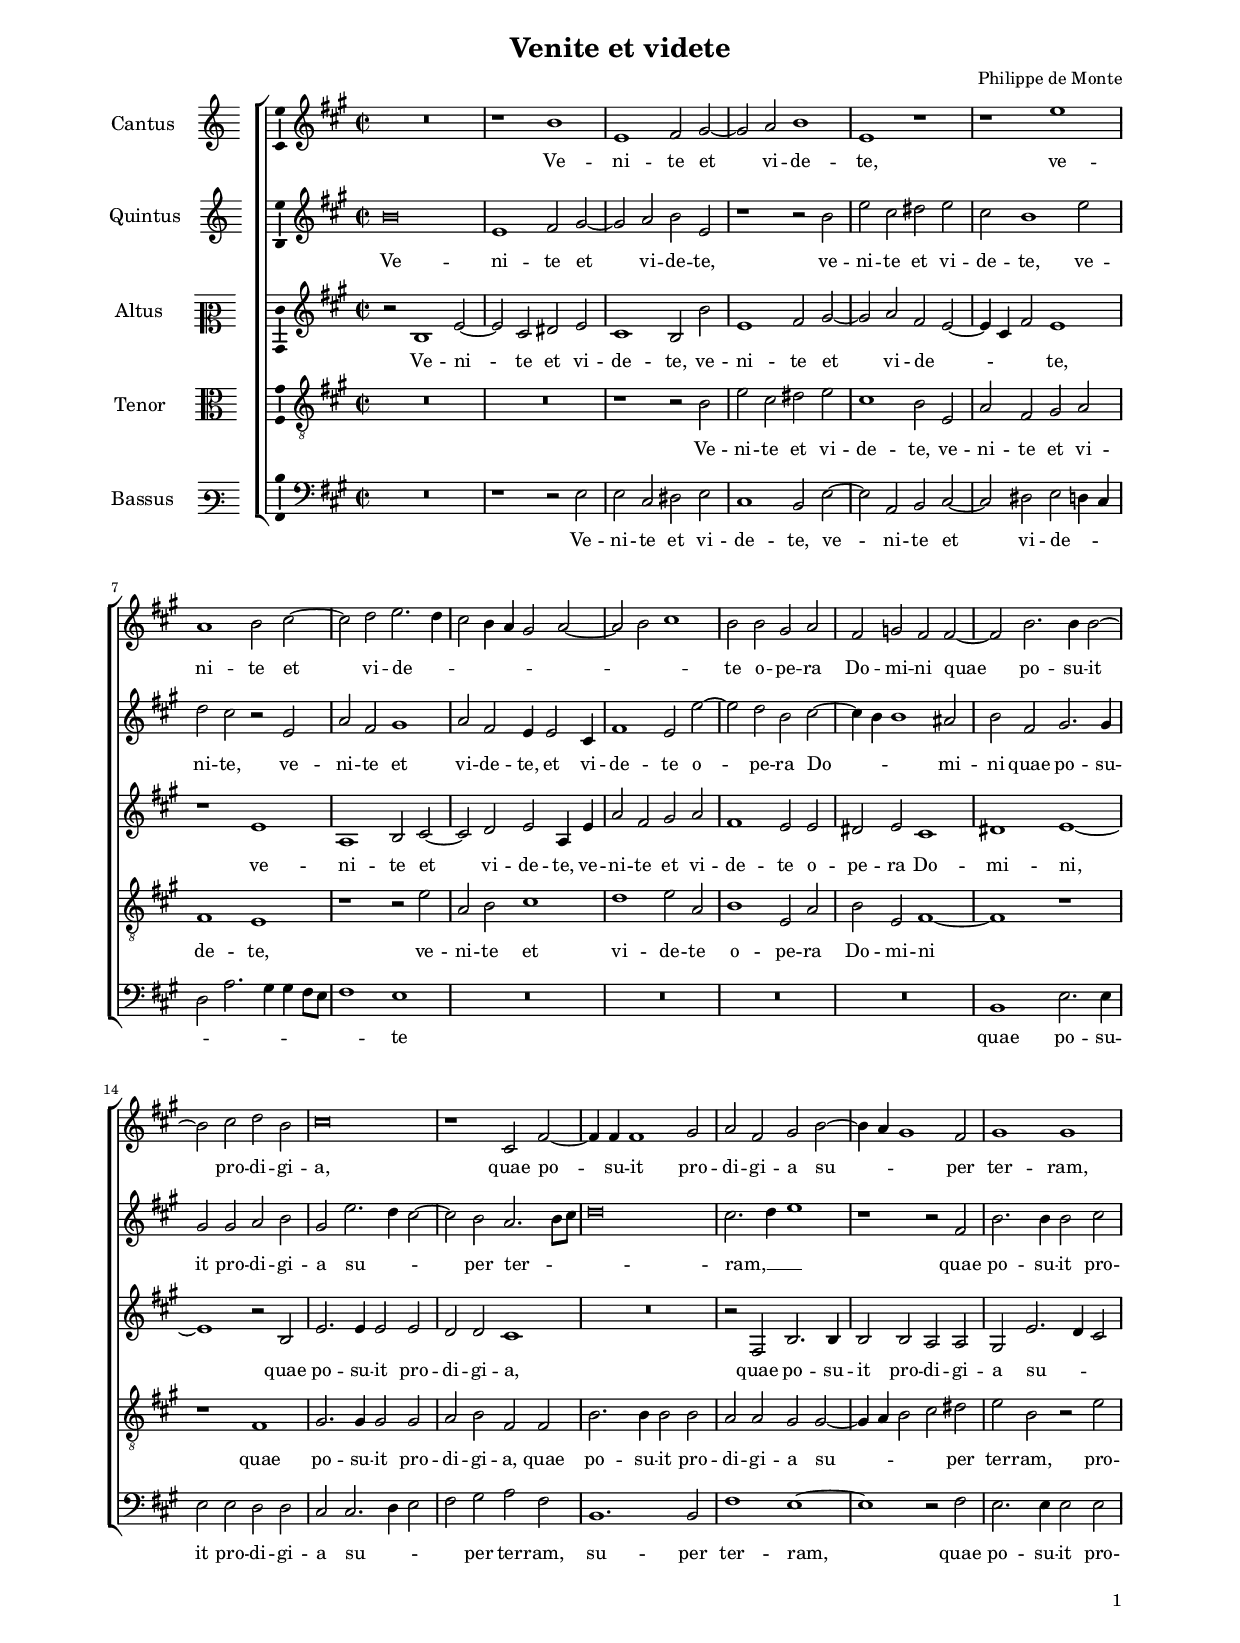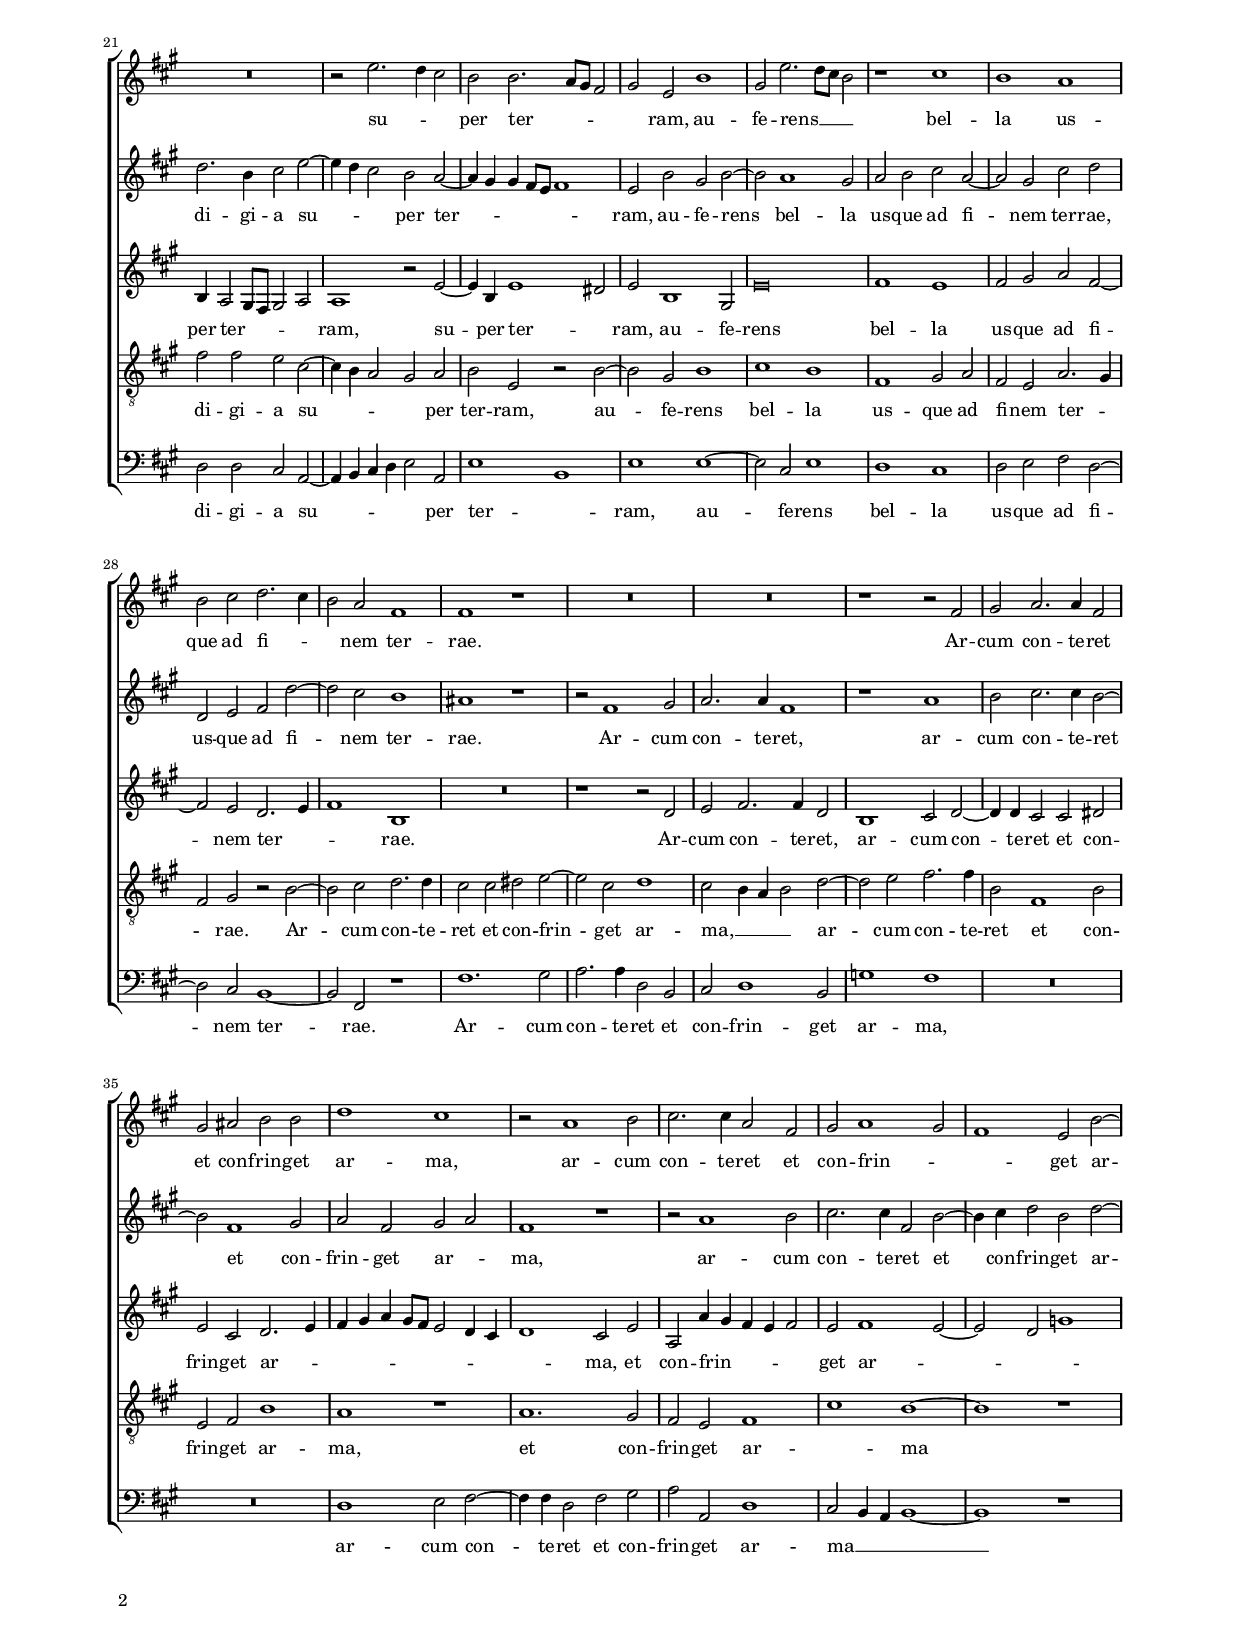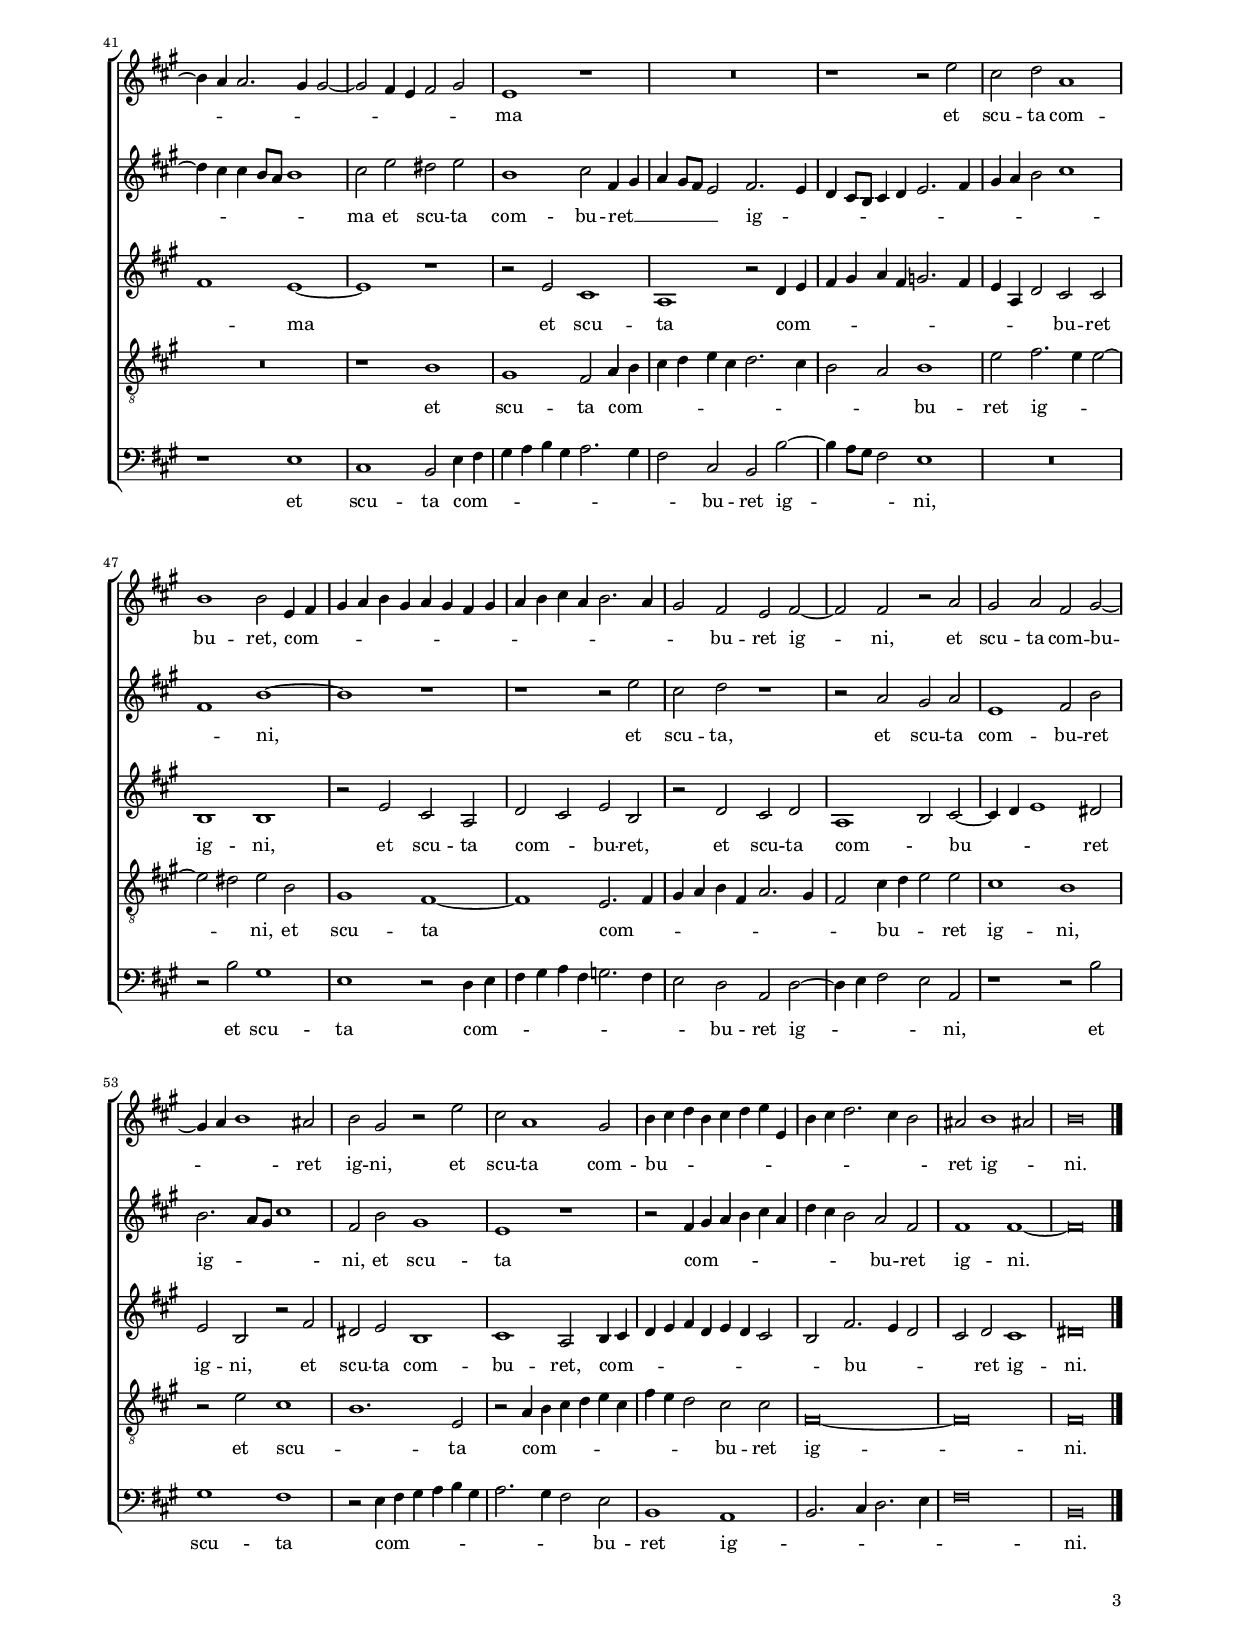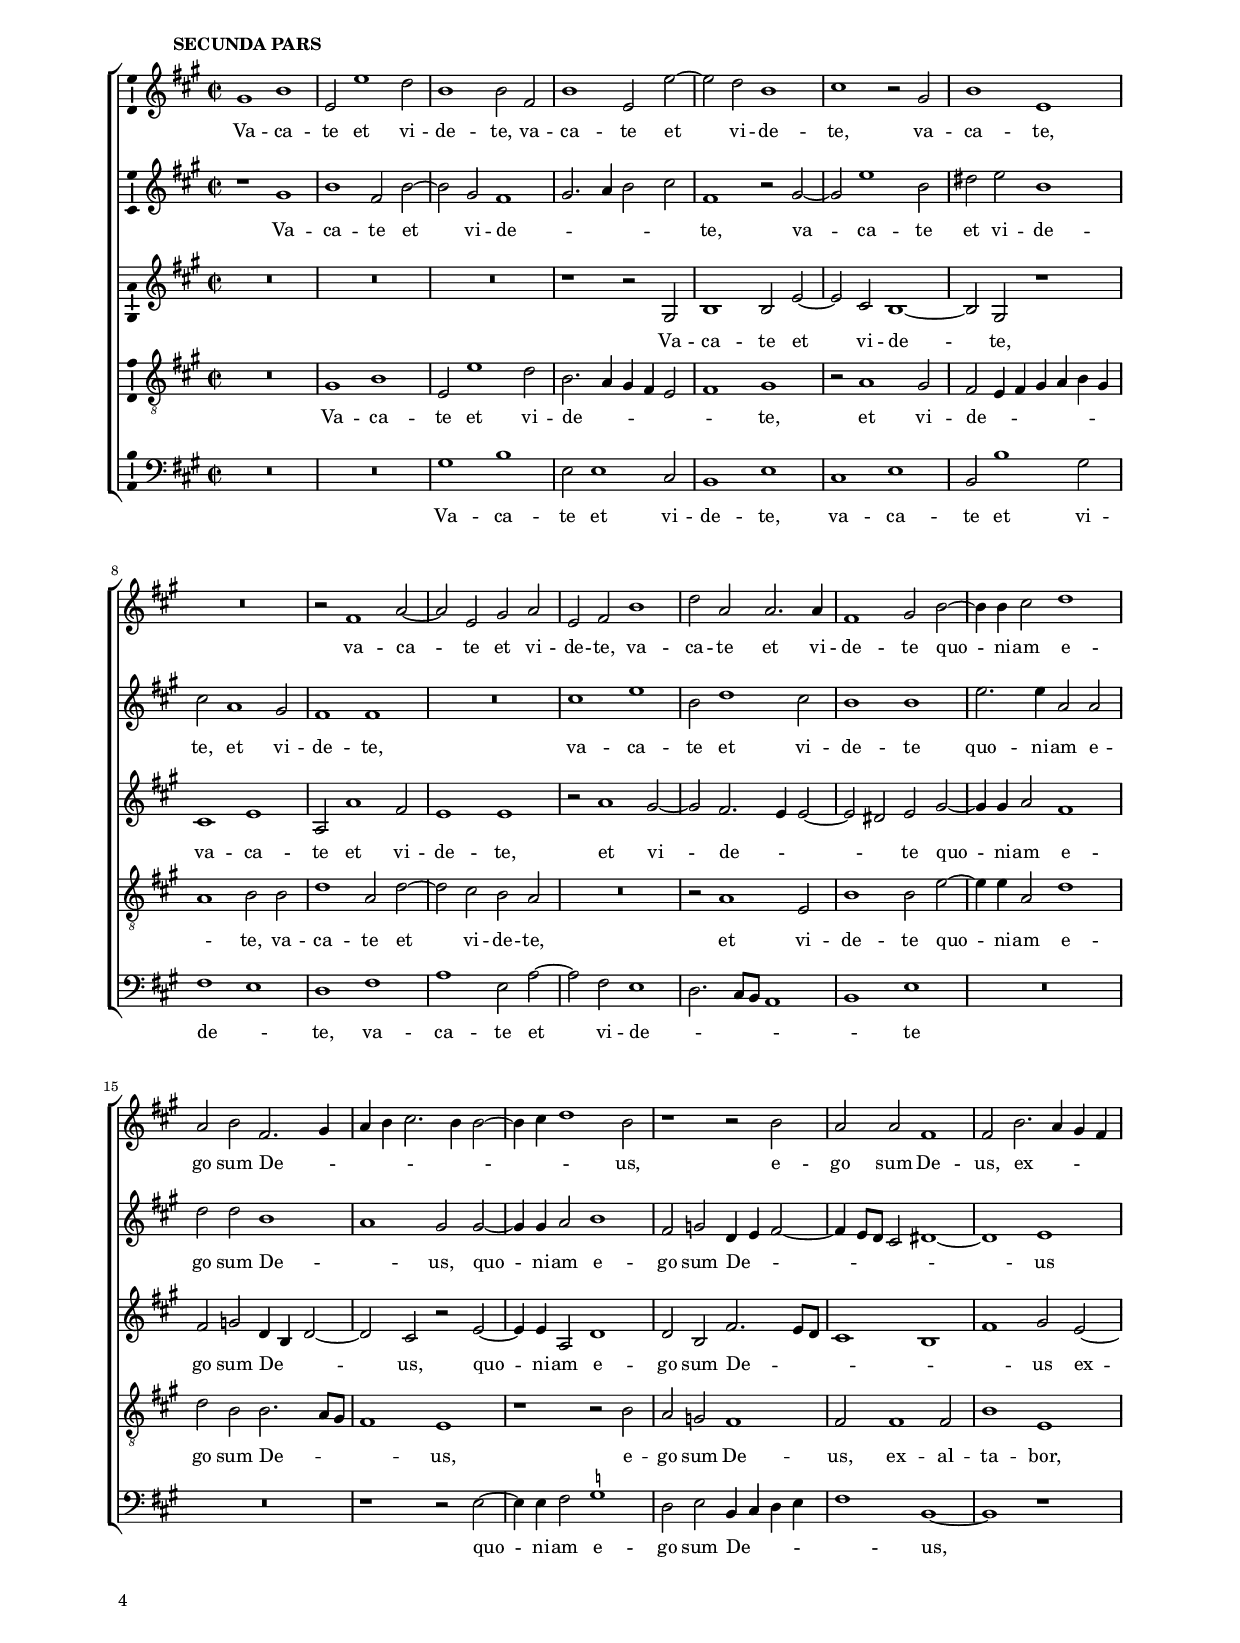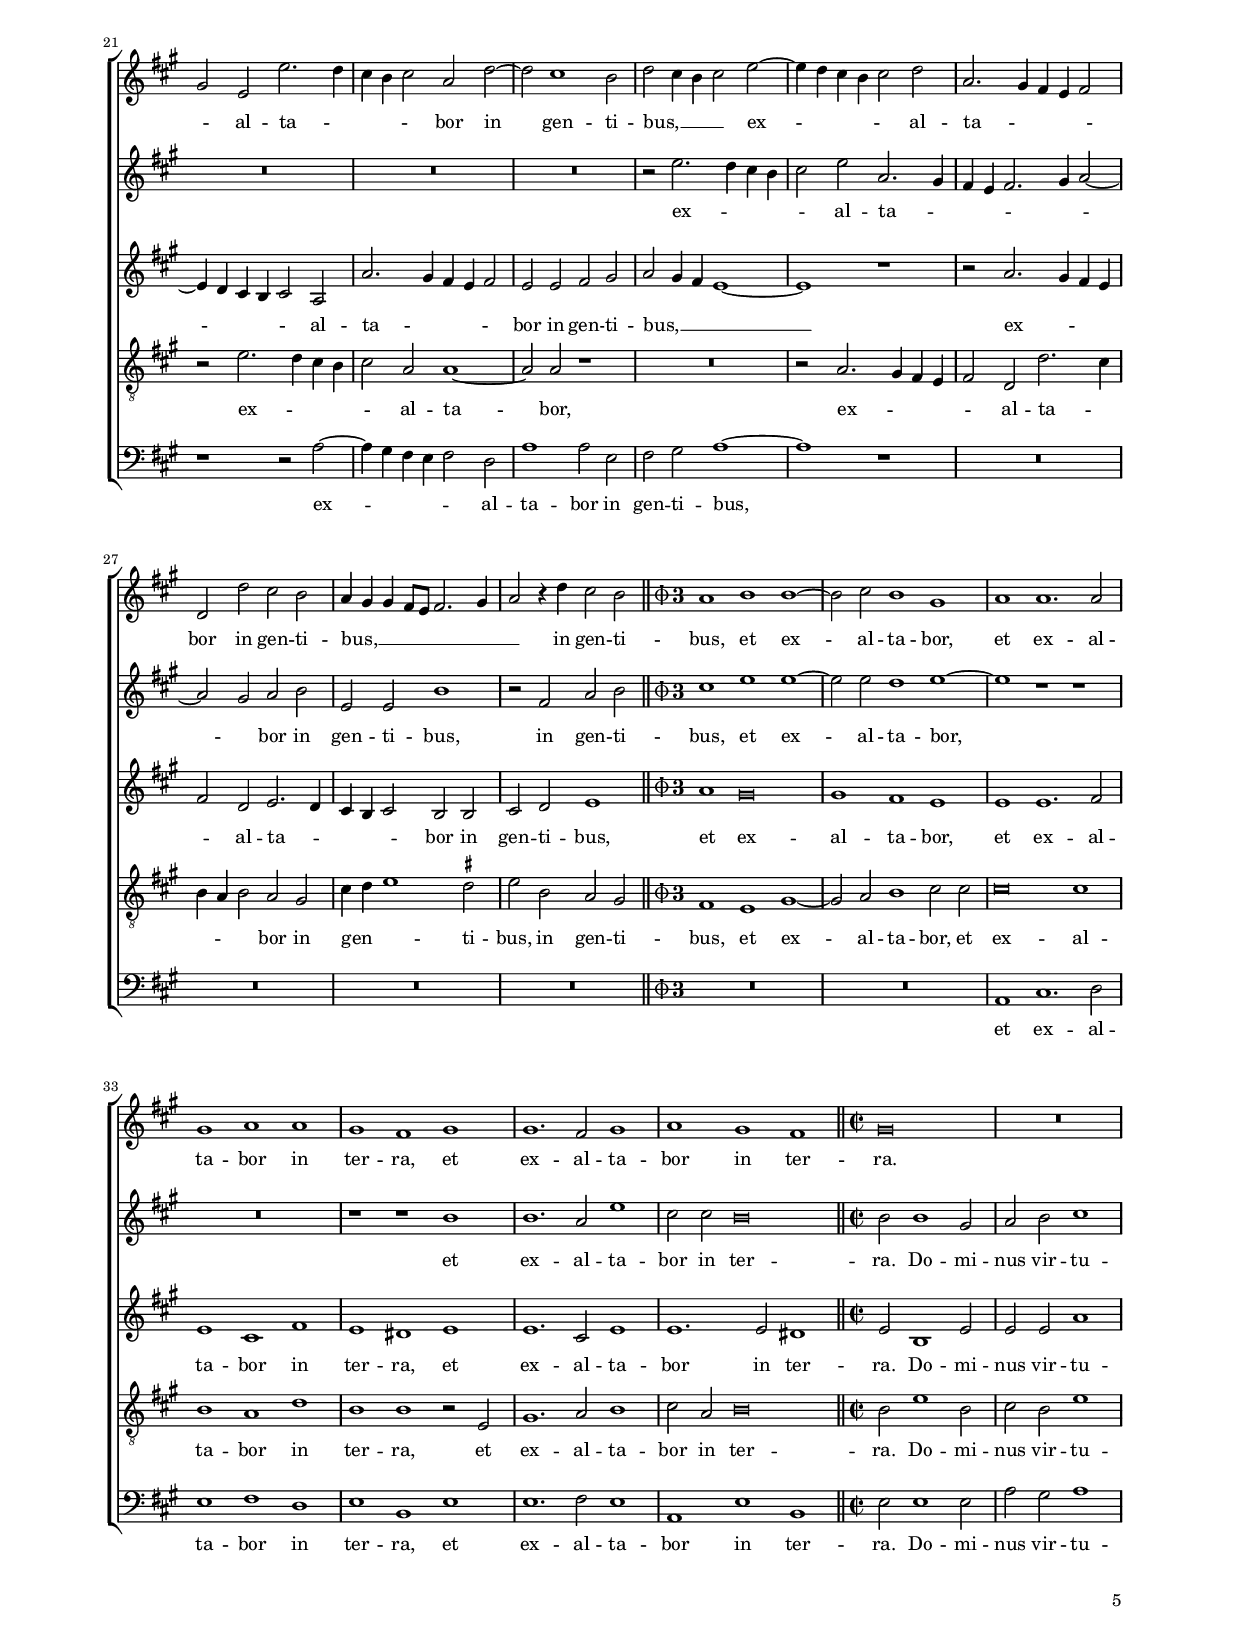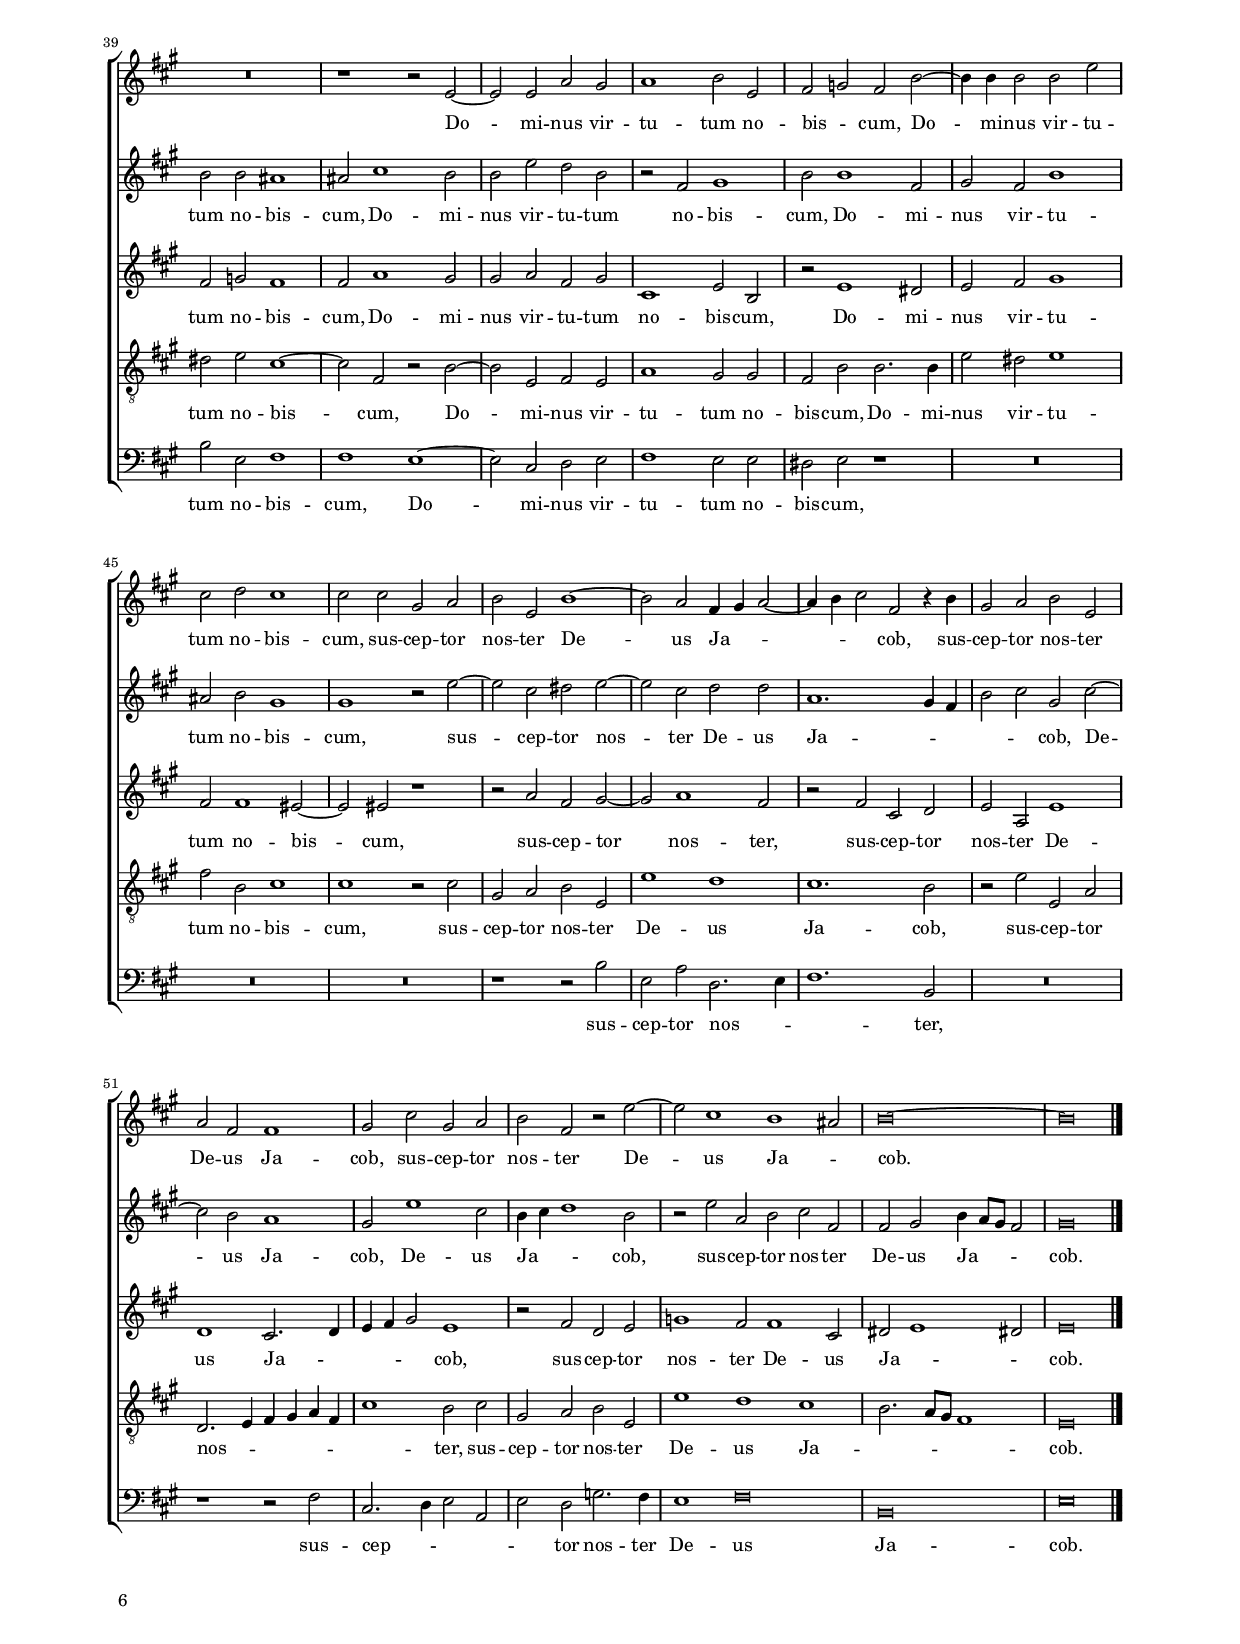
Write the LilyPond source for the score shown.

\header
{
  title="Venite et videte"
  composer="Philippe de Monte"
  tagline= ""
}

\version "2.22.0"
\language deutsch
#(set-global-staff-size 15)
% #(set-default-paper-size "letter")
#(ly:set-option 'point-and-click #f)

	
	ficta = { \once \set suggestAccidentals = ##t }
	
	forget = #(define-music-function (music) (ly:music?) #{
		\accidentalStyle forget
		$music
		\accidentalStyle default
		#})
	

\paper
	{
	top-margin = 1.8 \cm
	bottom-margin = 1.2 \cm
	left-margin = 2 \cm
	right-margin = 2 \cm
	ragged-bottom = ##f
	ragged-last-bottom = ##f
	print-page-number = ##f
	score-system-spacing = #'((basic-distance . 16) (minimum-distance . 14) (padding . 5) (strechability . 150))
	system-system-spacing = #'((basic-distance . 16) (minimum-distance . 14) (padding . 5) (strechability . 150))
        oddFooterMarkup=\markup   \fill-line { "" \fromproperty #'page:page-number-string }
        evenFooterMarkup=\markup  \fill-line { \fromproperty #'page:page-number-string "" }
        last-bottom-spacing = #'((basic-distance . 12) (minimum-distance . 7) (padding . 4))
	systems-per-page = 3
	page-count = 6
%	min-systems-per-page = 3
	}

global = {
    % \set Staff.autoBeaming = ##f
	\key c \major
	\time 2/2 \set Score.measureLength = #(ly:make-moment 2/1)
        \set Score.tempoHideNote = ##t
        \tempo 2 = 90
        \skip 1*2*59 \bar "|." \pageBreak
	}
	

incipitcantus = \markup { \score {
	{
	\set Staff.instrumentName = \markup { \fontsize #1 "Cantus" }
	\key c \major
	\clef violin
	s4 \bar ""
	}
	\layout  {
	raggedright = ##t
	indent = 1.8 \cm
	line-width = 2.5 \cm
	\context { \Staff \remove Time_signature_engraver }
	\override Staff.Clef.Y-extent = #'(0 . 0)
	}} \hspace #1 }
      

incipitquintus = \markup { \score {
	{
	\set Staff.instrumentName = \markup { \fontsize #1 "Quintus" }
	\key c \major
	\clef violin
	s4 \bar ""
	}
	\layout  {
	raggedright = ##t
	indent = 1.8 \cm
	line-width = 2.5 \cm
	\context { \Staff \remove Time_signature_engraver }
	\override Staff.Clef.Y-extent = #'(0 . 0)
	}} \hspace #1 }
           
      
incipitaltus = \markup { \score {
	{
	\set Staff.instrumentName = \markup { \fontsize #1 "Altus" }
	\key c \major
	\clef mezzosoprano
	s4 \bar ""
	}
	\layout  {
	raggedright = ##t
	indent = 1.8 \cm
	line-width = 2.5 \cm
	\context { \Staff \remove Time_signature_engraver }
	\override Staff.Clef.Y-extent = #'(0 . 0)
	}} \hspace #1 }


incipittenor = \markup { \score {
	{
	\set Staff.instrumentName = \markup { \fontsize #1 "Tenor" }
	\key c \major
	\clef alto
	s4 \bar ""
	}
	\layout  {
	raggedright = ##t
	indent = 1.8 \cm
	line-width = 2.5 \cm
	\context { \Staff \remove Time_signature_engraver }
	\override Staff.Clef.Y-extent = #'(0 . 0)
	}} \hspace #1 }
      
      
incipitbassus = \markup { \score {
	{
	\set Staff.instrumentName = \markup { \fontsize #1 "Bassus" }
	\key c \major
	\clef varbaritone
	s4 \bar ""
	}
	\layout  {
	raggedright = ##t
	indent = 1.8 \cm
	line-width = 2.5 \cm
	\context { \Staff \remove Time_signature_engraver }
	\override Staff.Clef.Y-extent = #'(0 . 0)
	}} \hspace #1 }


cantus =  \relative c''
	{
	R\breve
	r1 d
	g,1 a2 h~
	h2 c d1
%5
	g,1 r |
	r1 g' \break \noPageBreak
	c,1 d2 e~
	e2 f g2. f4
	e2 d4 c h2 c~
%10
	c2 d e1 |
	d2 d h c
	a2 b a2 a~
	a2 d2. d4 d2~ \break \noPageBreak
	d2 e f d
%15
	e\breve |
	r1 e,2 a~
	a4 a a1 h2
	c2 a h d~
	d4 c h1 a2
%20
	h1 h | \pageBreak
	R\breve
	r2 g'2. f4 e2
	d2 d2. c8 h a2
	h2 g d'1
%25
	h2 g'2. f8 e d2 |
	r1 e
	d1 c \break \noPageBreak
	d2 e f2. e4
	d2 c a1
%30
	a1 r |
	R\breve
	R\breve
	r1 r2 a
	h2 c2. c4 a2 \break \noPageBreak
%35
	h2 cis d d |
	f1 e
	r2 c1 d2
	e2. e4 c2 a
	h2 c1 h2
%40
	a1 g2 d'~ | \pageBreak
	d4 c c2. h4 h2~
	h2 a4 g a2 h
	g1 r
	R\breve
%45
	r1 r2 g' |
	e2 f c1 \break \noPageBreak
	d1 d2 g,4 a
	h4 c d h c h a h
	c4 d e c d2. c4
%50
	h2 a g a~ |
	a2 a r c
	h2 c a h~ \break \noPageBreak
	h4 c d1 cis2
	d2 h r g'
%55
	e2 c1 h2 |
	d4 e f d e f g g,
	d'4 e f2. e4 d2
	cis2 d1 cis!2
	d\breve | \pageBreak
	}


quintus =  \relative c''
    {
	d\breve
    g,1 a2 h~	
	h2 c d g,
	r1 r2 d'
%5
	g2 e fis g |
	e2 d1 g2
	f2 e r g,
	c2 a h1
	c2 a g4 g2 e4
%10
	a1 g2 g'~ |
	g2 f d e~
	e4 d d1 cis2
	d2 a h2. h4
	h2 h c d
%15
	h2 g'2. f4 e2~ |
	e2 d c2. d8 e
	f\breve
	e2. f4 g1
	r1 r2 a,
%20
	d2. d4 d2 e |
	f2. d4 e2 g~
	g4 f e2 d c~
	c4 h h a8 g a1
	g2 d' h d~
%25
	d2 c1 h2 |
	c2 d e c~
	c2 h e f
	f,2 g a f'~
	f2 e d1
%30
    cis1 r |
	r2 a1 h2	
	c2. c4 a1
	r1 c
	d2 e2. e4 d2~
%35
	d2 a1 h2 |
	c2 a h c
	a1 r
	r2 c1 d2
	e2. e4 a,2 d~
%40
	d4 e f2 d f~ |
	f4 e e d8 c d1
	e2 g fis2 g
	d1 e2 a,4 h
	c4 h8 a g2 a2. g4
%45
	f4 e8 d e4 f g2. a4 |
	h4 c d2 e1
	a,1 d~
	d1 r
	r1 r2 g
%50
	e2 f r1 |
	r2 c h c
	g1 a2 d
	d2. c8 h e1
	a,2 d h1
%55
	g1 r |
	r2 a4 h c d e c
	f4 e d2 c a
	a1 a~
	a\breve |
	}


altus =  \relative c'
	{
	r2 d1 g2~
	g2 e fis g
	e1 d2 d'
	g,1 a2 h~
%5
	h2 c a g~ |
	g4 e a2 g1
	r1 g
	c,1 d2 e~
	e2 f g c,4 g'
%10
	c2 a h c |
	a1 g2 g
	fis2 g e1
	fis1 g~
	g1 r2 d
%15
	g2. g4 g2 g |
	f2 f e1
	R\breve
	r2 a, d2. d4
	d2 d c c
%20
	h2 g'2. f4 e2 |
	d4 c2 h8 a h2 c
	c1 r2 g'~
	g4 d g1 fis2
	g2 d1 h2
%25
	g'\breve |
	a1 g
	a2 h c a~
	a2 g f2. g4
	a1 d,
%30
	R\breve |
	r1 r2 f
	g2 a2. a4 f2
	d1 e2 f~
	f4 f e2 e fis
%35
	g2 e f2. g4 |
	a4 h c h8 a g2 f4 e
	f1 e2 g
	c,2 c'4 h a g a2
	g2 a1 g2~
%40
	g2 f b1 |
	a1 g~
	g1 r
	r2 g e1
	c1 r2 f4 g
%45
	a4 h c a b2. a4 |
	g4 c, f2 e e
	d1 d
	r2 g e c
	f2 e g d
%50
	r2 f e f |
	c1 d2 e~
	e4 f g1 fis2
	g2 d r a'
	fis2 g d1
%55
	e1 c2 d4 e |
	f4 g a f g f e2
	d2 a'2. g4 f2
	e2 f e1
	fis\breve |
	}


tenor  =  \relative c'
	{
	R\breve
	R\breve
	r1 r2 d
	g2 e fis g
%5
	e1 d2 g, |
	c2 a h c
	a1 g
	r1 r2 g'
	c,2 d e1
%10
	f1 g2 c, |
	d1 g,2 c
	d2 g, a1~
	a1 r
	r1 a
%15
	h2. h4 h2 h |
	c2 d a a
	d2. d4 d2 d
	c2 c h h~
	h4 c d2 e fis
%20
	g2 d r g |
	a2 a g e~
	e4 d c2 h c
	d2 g, r d'~
	d2 h d1
%25
	e1 d |
	a1 h2 c
	a2 g c2. h4
	a2 h r d~
	d2 e f2. f4
%30
	e2 e fis g~ |
	g2 e f1
	e2 d4 c d2 f~
	f2 g a2. a4
	d,2 a1 d2
%35
	g,2 a d1 |
	c1 r
	c1. h2
	a2 g a1
	e'1 d~
%40
	d1 r |
	R\breve
	r1 d
	h1 a2 c4 d
	e4 f g e f2. e4
%45
	d2 c d1 |
	g2 a2. g4 g2~
	g2 fis g d
	h1 a~
	a1 g2. a4
%50
	h4 c d a c2. h4 |
	a2 e'4 f g2 g
	e1 d
	r2 g e1
	d1. g,2
%55
	r2 c4 d e f g e |
	a4 g f2 e2 e
	a,\breve~
	a\breve
	a\breve |
	}


bassus  =  \relative c
	{
	R\breve
	r1 r2 g'
	g2 e fis g
	e1 d2 g~
%5
	g2 c, d e~ |
	e2 fis g f4 e
	f2 c'2. h4 h a8 g
	a1 g
	R\breve
%10
	R\breve |
	R\breve
	R\breve
	d1 g2. g4
	g2 g f f
%15
	e2 e2. f4 g2 |
	a2 h c a
	d,1. d2
	a'1 g~
	g1 r2 a
%20
	g2. g4 g2 g |
	f2 f e c~
	c4 d e f g2 c,
	g'1 d
	g1 g~
%25
	g2 e g1 |
	f1 e
	f2 g a f~
	f2 e d1~
	d2 a r1
%30
	a'1. h2 |
	c2. c4 f,2 d
	e2 f1 d2
	b'1 a
	R\breve
%35
	R\breve |
	f1 g2 a~
	a4 a f2 a h
	c2 c, f1
	e2 d4 c d1~
%40
	d1 r |
	r1 g
	e1 d2 g4 a
	h4 c d h c2. h4
	a2 e d d'~
%45
	d4 c8 h a2 g1 |
	R\breve
	r2 d' h1
	g1 r2 f4 g
	a4 h c a b2. a4
%50
	g2 f c f~ |
	f4 g a2 g c,
	r1 r2 d'
	h1 a
	r2 g4 a h c d h
%55
	c2. h4 a2 g |
	d1 c
	d2. e4 f2. g4
	a\breve
	d,\breve |
	}


lyricscantus = \lyricmode {
	Ve -- ni -- te et vi -- de -- te,
    ve -- ni -- te et vi -- de -- _ _ _ _ _ _ _ _ te
    o -- pe -- ra Do -- mi -- ni
    quae po -- su -- it pro -- di -- gi -- a,
    quae po -- su -- it pro -- di -- gi -- a su -- _ _ per ter -- ram,
    su -- _ _ per ter -- _ _ _ _ ram,
    au -- fe -- rens __ _ _ _ bel -- la 
    us -- que ad fi -- _ _ nem ter -- rae.
    Ar -- cum con -- te -- ret
    et con -- frin -- get ar -- ma,
    ar -- cum con -- te -- ret
    et con -- frin -- _ _ get ar -- _ _ _ _ _ _ _ _ ma
    et scu -- ta com -- bu -- ret,
    com -- _ _ _ _ _ _ _ _ _ _ _ _ _ _ _ _ bu -- ret ig -- ni,
    et scu -- ta com -- bu -- _ _ ret ig -- ni,
    et scu -- ta com -- bu -- _ _ _ _ _ _ _ _ _ _ _ _ ret ig -- _ ni.
	}


lyricsquintus = \lyricmode {
	Ve -- ni -- te et vi -- de -- te,
    ve -- ni -- te et vi -- de -- te,
    ve -- ni -- te,
    ve -- ni -- te et vi -- de -- te,
    et vi -- de -- te
    o -- pe -- ra Do -- _ _ mi -- ni
    quae po -- su -- it pro -- di -- gi -- a su -- _ _ per ter -- _ _ _ ram, __ _ _
    quae po -- su -- it pro -- di -- gi -- a su -- _ _ per ter -- _ _ _ _ _ ram,
    au -- fe -- rens bel -- la 
    us -- que ad fi -- nem ter -- rae,
    us -- que ad fi -- nem ter -- rae.
    Ar -- cum con -- te -- ret,
    ar -- cum con -- te -- ret
    et con -- frin -- get ar -- _ ma,
    ar -- cum con -- te -- ret
    et con -- frin -- get ar -- _ _ _ _ _ ma
    et scu -- ta com -- bu -- ret __ _ _ _ _ _ ig -- _ _ _ _ _ _ _ _ _ _ _ _ _ ni,
    et scu -- ta,
    et scu -- ta com -- bu -- ret ig -- _ _ _ ni,
    et scu -- ta com -- _ _ _ _ _ _ _ _ bu -- ret ig -- ni.
	}


lyricsaltus = \lyricmode {
	Ve -- ni -- te et vi -- de -- te,
    ve -- ni -- te et vi -- de -- _ _ _ te,
    ve -- ni -- te et vi -- de -- te,
    ve -- ni -- te et vi -- de -- te
    o -- pe -- ra Do -- mi -- ni,
    quae po -- su -- it pro -- di -- gi -- a,
    quae po -- su -- it pro -- di -- gi -- a su -- _ _ per ter -- _ _ _ _ ram,
    su -- per ter -- _ ram,
    au -- fe -- rens bel -- la 
    us -- que ad fi -- nem ter -- _ _ rae.
    Ar -- cum con -- te -- ret,
    ar -- cum con -- te -- ret
    et con -- frin -- get ar -- _ _ _ _ _ _ _ _ _ _ ma,
    et con -- frin -- _ _ _ _ get ar -- _ _ _ _ ma
    et scu -- ta com -- _ _ _ _ _ _ _ _ _ _ bu -- ret ig -- ni,
    et scu -- ta com -- _ bu -- ret,
    et scu -- ta com -- _ bu -- _ _ ret ig -- ni,
    et scu -- ta com -- bu -- ret,
    com -- _ _ _ _ _ _ _ _ _ bu -- _ _ _ ret ig -- ni.
	}


lyricstenor = \lyricmode {
	Ve -- ni -- te et vi -- de -- te,
    ve -- ni -- te et vi -- de -- te,
    ve -- ni -- te et vi -- de -- te
    o -- pe -- ra Do -- mi -- ni
    quae po -- su -- it pro -- di -- gi -- a,
    quae po -- su -- it pro -- di -- gi -- a su -- _ _ _ per ter -- ram,
    pro -- di -- gi -- a su -- _ _ _ per ter -- ram,
    au -- fe -- rens bel -- la 
    us -- que ad fi -- nem ter -- _ _ rae.
    Ar -- cum con -- te -- ret
    et con -- frin -- get ar -- ma, __ _ _ _
    ar -- cum con -- te -- ret
    et con -- frin -- get ar -- ma,
    et con -- frin -- get ar -- _ ma
    et scu -- ta com -- _ _ _ _ _ _ _ _ _ bu -- ret ig -- _ _ _ ni,
    et scu -- ta com -- _ _ _ _ _ _ _ _ bu -- _ _ ret ig -- ni,
    et scu -- _ ta com -- _ _ _ _ _ _ _ _ bu -- ret ig -- ni.
	}


lyricsbassus = \lyricmode {
	Ve -- ni -- te et vi -- de -- te,
    ve -- ni -- te et vi -- de -- _ _ _ _ _ _ _ _ _ te
    quae po -- su -- it pro -- di -- gi -- a su -- _ _ _ per ter -- ram,
    su -- per ter -- ram,
    quae po -- su -- it pro -- di -- gi -- a su -- _ _ _ _ per ter -- _ ram,
    au -- fe -- rens bel -- la 
    us -- que ad fi -- nem ter -- rae.
    Ar -- cum con -- te -- ret
    et con -- frin -- get ar -- ma,
    ar -- cum con -- te -- ret
    et con -- frin -- get ar -- ma __ _ _ _
    et scu -- ta com -- _ _ _ _ _ _ _ _ bu -- ret ig -- _ _ _ ni,
    et scu -- ta com -- _ _ _ _ _ _ _ _ bu -- ret ig -- _ _ _ ni,
    et scu -- ta com -- _ _ _ _ _ _ _ _ bu -- ret ig -- _ _ _ _ _ ni.
	}


\score
{  
	\transpose c a, {
	\new ChoirStaff \with { \override StaffGrouper.staff-staff-spacing.basic-distance = #12 }
	<<

	\new Staff << \global
	\new Voice="v1" {
		\set Staff.instrumentName=\incipitcantus
		\set Staff.midiInstrument = "reed organ"
		\clef violin
		\cantus }
	\new Lyrics \lyricsto "v1" {\lyricscantus }
	>>


	\new Staff << \global
	\new Voice="v5" {
		\set Staff.instrumentName=\incipitquintus
		\set Staff.midiInstrument = "reed organ"
		\clef violin
		\quintus}
	\new Lyrics \lyricsto "v5" {\lyricsquintus }
	>>


	\new Staff << \global
	\new Voice="v2" {
		\set Staff.instrumentName=\incipitaltus
		\set Staff.midiInstrument = "reed organ"
                \clef violin % "G_8"
		\altus}
	\new Lyrics \lyricsto "v2" {\lyricsaltus }
	>>


	\new Staff << \global
	\new Voice="v3" {
		\set Staff.instrumentName=\incipittenor
		\set Staff.midiInstrument = "reed organ"
		\clef "G_8"
		\tenor }
	\new Lyrics \lyricsto "v3" {\lyricstenor }
	>>


	\new Staff << \global
	\new Voice="v4" {
		\set Staff.instrumentName=\incipitbassus
		\set Staff.midiInstrument = "reed organ"
		\clef bass
		\bassus }
	\new Lyrics \lyricsto "v4" {\lyricsbassus}
	>>

	>>
	} % transpose

	\layout
	{
	indent = 2.5 \cm
	\context { \Staff \override TimeSignature.break-visibility = #end-of-line-invisible }
	\context { \Lyrics \override VerticalAxisGroup.nonstaff-relatedstaff-spacing.padding = #1.4 }
%	\context { \Lyrics \override LyricText.font-size = #1 }
	\context { \Staff \consists "Ambitus_engraver" }
	\context { \Score \override BarNumber.padding = #2 }
	\context { \Voice \override NoteHead.style = #'baroque }
	}


\midi
	{
	}

}

%%%%%%%%%%%%%%%%%%%%  SECUNDA PARS %%%%%%%%%%%%%%%%%%%%

PhiThree = {
   \once \override Staff.TimeSignature.stencil = #ly:text-interface::print
   \once \override Staff.TimeSignature.text =
   \markup \number { \musicglyph "timesig.mensural34" \vcenter "3" }
   \time 6/2
   }


global = {
	\key c \major
	\time 2/2 \set Score.measureLength = #(ly:make-moment 2/1)
     \set Score.tempoHideNote = ##t
     \tempo 2 = 90
     \skip 1*2*29 \bar "||"
     \PhiThree
     \tempo 1 = 135
     \skip 1*3*7 \bar "||"
     \time 2/2 \set Score.measureLength = #(ly:make-moment 2/1)
     \tempo 2 = 90
     \skip 1*2*17 \set Score.measureLength = #(ly:make-moment 3/1)
     \skip 1*3
     \set Score.measureLength = #(ly:make-moment 2/1)
     \skip 1*2*2 \bar "|."
	}


cantus =  \relative c''
	{
    h1 d 
	g,2 g'1 f2
	d1 d2 a
	d1 g,2 g'~
%5
	g2 f d1 |
	e1 r2 h
	d1 g,
	R\breve
	r2 a1 c2~
%10
	c2 g h c |
	g2 a d1
	f2 c c2. c4
	a1 h2 d~
	d4 d e2 f1
%15
	c2 d a2. h4 |
	c4 d e2. d4 d2~
	d4 e f1 d2
	r1 r2 d
	c2 c a1
%20
	a2 d2. c4 h a |
	h2 g g'2. f4
	e4 d e2 c f~
	f2 e1 d2
	f2 e4 d e2 g~
%25
	g4 f e d e2 f |
	c2. h4 a g a2
	f2 f' e d
	c4 h h a8 g a2. h4
	c2 r4 f e2 d
%30
% Triple time
    c1 d d~
	d2 e d1 h
	c1 c1. c2
	h1 c c
	h1 a h
%35
	h1. a2 h1 |
	c1 h a
% End of triple time
	h\breve
	R\breve
	R\breve
%40
	r1 r2 g~ |
	g2 g c h
	c1 d2 g,
	a2 b a d~
	d4 d d2 d g
%45
	e2 f2 e1 |
	e2 e h c
	d2 g,2 d'1~
	d2 c a4 h c2~
	c4 d e2 a, r4 d
%50
	h2 c d g, |
	c2 a a1
	h2 e h c
	d2 a r g'~
	g2 e1 d1 cis2
%55
    d\breve~
    d\breve |
	}


quintus =  \relative c''
    {
	r1 h
	d1 a2 d~
	d2 h a1
	h2. c4 d2 e
%5
	a,1 r2 h~ |
	h2 g'1 d2
	fis2 g d1
	e2 c1 h2
	a1 a
%10
	R\breve |
	e'1 g
	d2 f1 e2
	d1 d
	g2. g4 c,2 c
%15
	f2 f d1 |
	c1 h2 h~
	h4 h c2 d1
	a2 b f4 g a2~
	a4 g8 f e2 fis1~
%20
	fis1 g |
	R\breve
	R\breve
	R\breve
	r2 g'2. f4 e d
%25
	e2 g c,2. h4 |
	a4 g a2. h4 c2~
	c2 h c d
	g,2 g d'1
	r2 a c d
%30
% Triple time
	e1 g g~
	g2 g f1 g1~
	g1 r r
	R\breve.
	r1 r d |
%35
    d1. c2 g'1
	e2 e d\breve
% End of triple time
	d2 d1 h2
	c2 d e1
	d2 d cis1 |
%40
    cis2 e1 d2
	d2 g f d
	r2 a h1
	d2 d1 a2
	h2 a d1 |
%45
    cis2 d h1
	h1 r2 g'~
	g2 e fis g~
	g2 e f f
	c1. h4 a |
%50
    d2 e h e~
	e2 d c1
	h2 g'1 e2
	d4 e f1 d2
	r2 g c, d e a,|
%55
    a2 h d4 c8 h a2
	h\breve |
	}


altus =  \relative c'
	{
	R\breve
	R\breve
	R\breve
	r1 r2 h
%5
	d1 d2 g~ |
	g2 e d1~
	d2 h r1
	e1 g
	c,2 c'1 a2
%10
	g1 g |
	r2 c1 h2~
	h2 a2. g4 g2~
	g2 fis g h~
	h4 h c2 a1
%15
	a2 b f4 d f2~ |
	f2 e r g~
	g4 g c,2 f1
	f2 d a'2. g8 f
	e1 d
%20
	a'1 h2 g~ |
	g4 f e d e2 c
	c'2. h4 a4 g a2
	g2 g a h
	c2 h4 a g1~
%25
	g1 r |
	r2 c2. h4 a g
	a2 f g2. f4
	e4 d e2 d d
	e2 f g1
%30
% Triple time
    c1 h\breve
	h1 a g
	g1 g1. a2
	g1 e a
	g1 fis g
%35
	g1. e2 g1 |
    g1. g2 fis1
    % End of triple time	
	g2 d1 g2
	g2 g c1
	a2 b a1
%40
	a2 c1 h2 |
	h2 c a h
	e,1 g2 d
	r2 g1 fis2
	g2 a h1
%45
	a2 a1 gis2~ |
	gis2 gis r1
	r2 c a h~
	h2 c1 a2
	r2 a e f
%50
	g2 c, g'1 |
	f1 e2. f4
	g4 a h2 g1
	r2 a f g
	b1 a2 a1 e2
%55
	fis2 g1 fis!2 |
	g\breve |
	}


tenor  =  \relative c'
	{
	R\breve
	h1 d
	g,2 g'1 f2
	d2. c4 h a g2
%5
	a1 h |
	r2 c1 h2
	a2 g4 a h4 c d h
	c1 d2 d
	f1 c2 f~
%10
	f2 e d c |
	R\breve
	r2 c1 g2
	d'1 d2 g~
	g4 g c,2 f1
%15
	f2 d d2. c8 h |
	a1 g
	r1 r2 d'
	c2 b a1
	a2 a1 a2
%20
	d1 g, |
	r2 g'2. f4 e d
	e2 c c1~
	c2 c r1
	R\breve
%25
	r2 c2. h4 a g |
	a2 f f'2. e4
	d4 c d2 c h
	e4 f g1 \ficta fis2
	g2 d c h
%30
% Triple time
	a1 g h~
    h2 c d1 e2 e
	e\breve e1
	d1 c f
	d1 d r2 g,
%35
	h1. c2 d1 |
	e2 c d\breve
% End of triple time
	d2 g1 d2
	e2 d g1
	fis2 g e1~
%40
	e2 a, r d~ |
	d2 g, a g
	c1 h2 h
	a2 d d2. d4
	g2 fis g1
%45
	a2 d, e1 |
	e1 r2 e
	h2 c d g,
	g'1 f
	e1. d2
%50
	r2 g g, c |
	f,2. g4 a h c a
	e'1 d2 e
	h2 c d g,
	g'1 f e
%55
	d2. c8 h a1 |
	g\breve |
	}


bassus  =  \relative c
	{
	R\breve
	R\breve
	h'1 d
	g,2 g1 e2
%5
	d1 g |
	e1 g
	d2 d'1 h2
	a1 g
	f1 a
%10
	c1 g2 c~ |
	c2 a g1
	f2. e8 d c1
	d1 g
	R\breve
%15
	R\breve |
	r1 r2 g~
	g4 g a2 \ficta b1
	f2 g d4 e f g
	a1 d,~
%20
	d1 r |
	r1 r2 c'~
	c4 h a g a2 f
	c'1 c2 g
	a2 h c1~
%25
	c1 r |
	R\breve
	R\breve
	R\breve
	R\breve
%30
% Triple time
    R\breve.
	R\breve.
	c,1 e1. f2
	g1 a f
	g1 d g
%35
	g1. a2 g1 |
	c,1 g' d
% End of triple time
	g2 g1 g2
	c2 h c1
	d2 g, a1
%40
	a1 g~ |
	g2 e f g
	a1 g2 g
	fis2 g r1
	R\breve
%45
	R\breve |
	R\breve
	r1 r2 d'
	g,2 c f,2. g4
	a1. d,2
%50
	R\breve |
	r1 r2 a'
	e2. f4 g2 c,
	g'2 f b2. a4
	g1 a\breve
%55
	d,\breve |
	g\breve |
	}


lyricscantus = \lyricmode {
    Va -- ca -- te et vi -- de -- te,
    va -- ca -- te et vi -- de -- te,
    va -- ca -- te,
    va -- ca -- te et vi -- de -- te,
    va -- ca -- te et vi -- de -- te
    quo -- ni -- am e -- go sum De -- _ _ _ _ _ _ _ _ us,
    e -- go sum De -- us,
    ex -- _ _ _ _ al -- ta -- _ _ _ _ bor in gen -- ti -- bus, __ _ _ _
    ex -- _ _ _ _ al -- ta -- _ _ _ _ bor in gen -- ti -- bus, __ _ _ _ _ _ _ _
    in gen -- ti -- bus,
    et ex -- al -- ta -- bor,
    et ex -- al -- ta -- bor in ter -- ra,
    et ex -- al -- ta -- bor in ter -- ra.
    Do -- mi -- nus vir -- tu -- tum no -- bis -- _ cum,
    Do -- mi -- nus vir -- tu -- tum no -- bis -- cum,
    sus -- cep -- tor nos -- ter De -- us Ja -- _ _ _ _ cob,
    sus -- cep -- tor nos -- ter De -- us Ja -- cob,
    sus -- cep -- tor nos -- ter De -- us Ja -- _ cob.
}


lyricsquintus = \lyricmode {
	Va -- ca -- te et vi -- de -- _ _ _ _ te,
    va -- ca -- te et vi -- de -- te,
    et vi -- de -- te,
    va -- ca -- te et vi -- de -- te
    quo -- ni -- am e -- go sum De -- _ us,
    quo -- ni -- am e -- go sum De -- _ _ _ _ _ _ us
    ex -- _ _ _ _ al -- ta -- _ _ _ _ _ _ _ bor in gen -- ti -- bus,
    in gen -- ti -- bus,
    et ex -- al -- ta -- bor,
    et ex -- al -- ta -- bor in ter -- ra.
    Do -- mi -- nus vir -- tu -- tum no -- bis -- cum,
    Do -- mi -- nus vir -- tu -- tum no -- bis -- cum,
    Do -- mi -- nus vir -- tu -- tum no -- bis -- cum,
    sus -- cep -- tor nos -- ter De -- us Ja -- _ _ _ _ cob,
    De -- us Ja -- cob,
    De -- us Ja -- _ _ cob,
    sus -- cep -- tor nos -- ter De -- us Ja -- _ _ _ cob.
	}


lyricsaltus = \lyricmode {
	Va -- ca -- te et vi -- de -- te,
    va -- ca -- te et vi -- de -- te,
    et vi -- de -- _ _ _ te
    quo -- ni -- am e -- go sum De -- _ _ us,
    quo -- ni -- am e -- go sum De -- _ _ _ _ _ us
    ex -- _ _ _ _ al -- ta -- _ _ _ _ bor in gen -- ti -- bus, __ _ _ _
    ex -- _ _ _ _ al -- ta -- _ _ _ _ bor in gen -- ti -- bus,
    et ex -- al -- ta -- bor,
    et ex -- al -- ta -- bor in ter -- ra,
    et ex -- al -- ta -- bor in ter -- ra.
    Do -- mi -- nus vir -- tu -- tum no -- bis -- cum,
    Do -- mi -- nus vir -- tu -- tum no -- bis -- cum,
    Do -- mi -- nus vir -- tu -- tum no -- bis -- cum,
    sus -- cep -- tor nos -- ter,
    sus -- cep -- tor nos -- ter De -- us Ja -- _ _ _ _ cob,
    sus -- cep -- tor nos -- ter De -- us Ja -- _ _ cob.
	}


lyricstenor = \lyricmode {
	Va -- ca -- te et vi -- de -- _ _ _ _ _ te,
    et vi -- de -- _ _ _ _ _ _ _ te,
    va -- ca -- te et vi -- de -- te,
    et vi -- de -- te
    quo -- ni -- am e -- go sum De -- _ _ _ us,
    e -- go sum De -- us,
    ex -- al -- ta -- bor,
    ex -- _ _ _ _ al -- ta -- bor,
    ex -- _ _ _ _ al -- ta -- _ _ _ _ bor in gen -- _ _ ti -- bus,
    in gen -- ti -- bus,
    et ex -- al -- ta -- bor,
    et ex -- al -- ta -- bor in ter -- ra,
    et ex -- al -- ta -- bor in ter -- ra.
    Do -- mi -- nus vir -- tu -- tum no -- bis -- cum,
    Do -- mi -- nus vir -- tu -- tum no -- bis -- cum,
    Do -- mi -- nus vir -- tu -- tum no -- bis -- cum,
    sus -- cep -- tor nos -- ter De -- us Ja -- cob,
    sus -- cep -- tor nos -- _ _ _ _ _ _ ter,
    sus -- cep -- tor nos -- ter De -- us Ja -- _ _ _ _ cob.
	}


lyricsbassus = \lyricmode {
	Va -- ca -- te et vi -- de -- te,
    va -- ca -- te et vi -- de -- _ te,
    va -- ca -- te et vi -- de -- _ _ _ _ _ te
    quo -- ni -- am e -- go sum De -- _ _ _ _ us,
    ex -- _ _ _ _ al -- ta -- bor in gen -- ti -- bus,
    et ex -- al -- ta -- bor in ter -- ra,
    et ex -- al -- ta -- bor in ter -- ra.
    Do -- mi -- nus vir -- tu -- tum no -- bis -- cum,
    Do -- mi -- nus vir -- tu -- tum no -- bis -- cum,
    sus -- cep -- tor nos -- _ _ ter,
    sus -- cep -- _ _ _ _ tor nos -- ter De -- us Ja -- cob.
	}


\score
	{  
	\transpose c a, {
	\new ChoirStaff \with { \override StaffGrouper.staff-staff-spacing.basic-distance = #12 }
	<<

	\new Staff <<\global
	\new Voice="v1" {
	  %\set Staff.instrumentName=Cantus
		\set Staff.midiInstrument = "reed organ"
		\clef violin
		\cantus }
	\new Lyrics \lyricsto "v1" {\lyricscantus }
	>>


	\new Staff << \global
	\new Voice="v5" {
	  %\set Staff.instrumentName=Quintus
		\set Staff.midiInstrument = "reed organ"
		\clef violin
		\quintus}
	\new Lyrics \lyricsto "v5" {\lyricsquintus }
	>>


	\new Staff << \global
	\new Voice="v2" {
	  %\set Staff.instrumentName=Altus
		\set Staff.midiInstrument = "reed organ"
		\clef violin % "G_8"
		\altus}
	\new Lyrics \lyricsto "v2" {\lyricsaltus }
	>>
    
    
	\new Staff <<\global
	\new Voice="v3" {
	  %\set Staff.instrumentName=Tenor
		\set Staff.midiInstrument = "reed organ"
		\clef "G_8"
		\tenor }
	\new Lyrics \lyricsto "v3" {\lyricstenor }
	>>


	\new Staff <<\global
	\new Voice="v4" {
	  %\set Staff.instrumentName=Bassus
		\set Staff.midiInstrument = "reed organ"
		\clef bass
		\bassus }
	\new Lyrics \lyricsto "v4" {\lyricsbassus}
	>>
	
	>>
	} % transpose

	\layout
	{
	indent = 0 \cm
%	\context { \Staff \override TimeSignature.break-visibility = #end-of-line-invisible }
	\context { \Lyrics \override VerticalAxisGroup.nonstaff-relatedstaff-spacing.padding = #1.4 }
%	\context { \Lyrics \override LyricText.font-size = #1 }
	\context { \Staff \consists "Ambitus_engraver" }
	\context { \Score \override BarNumber.padding = #2 }
	\context { \Voice \override NoteHead.style = #'baroque }
	}

   \header { piece = \markup { \raise #2 \hspace # 7 \bold "SECUNDA PARS"} }

\midi
	{
	}
	
}

% EOF
